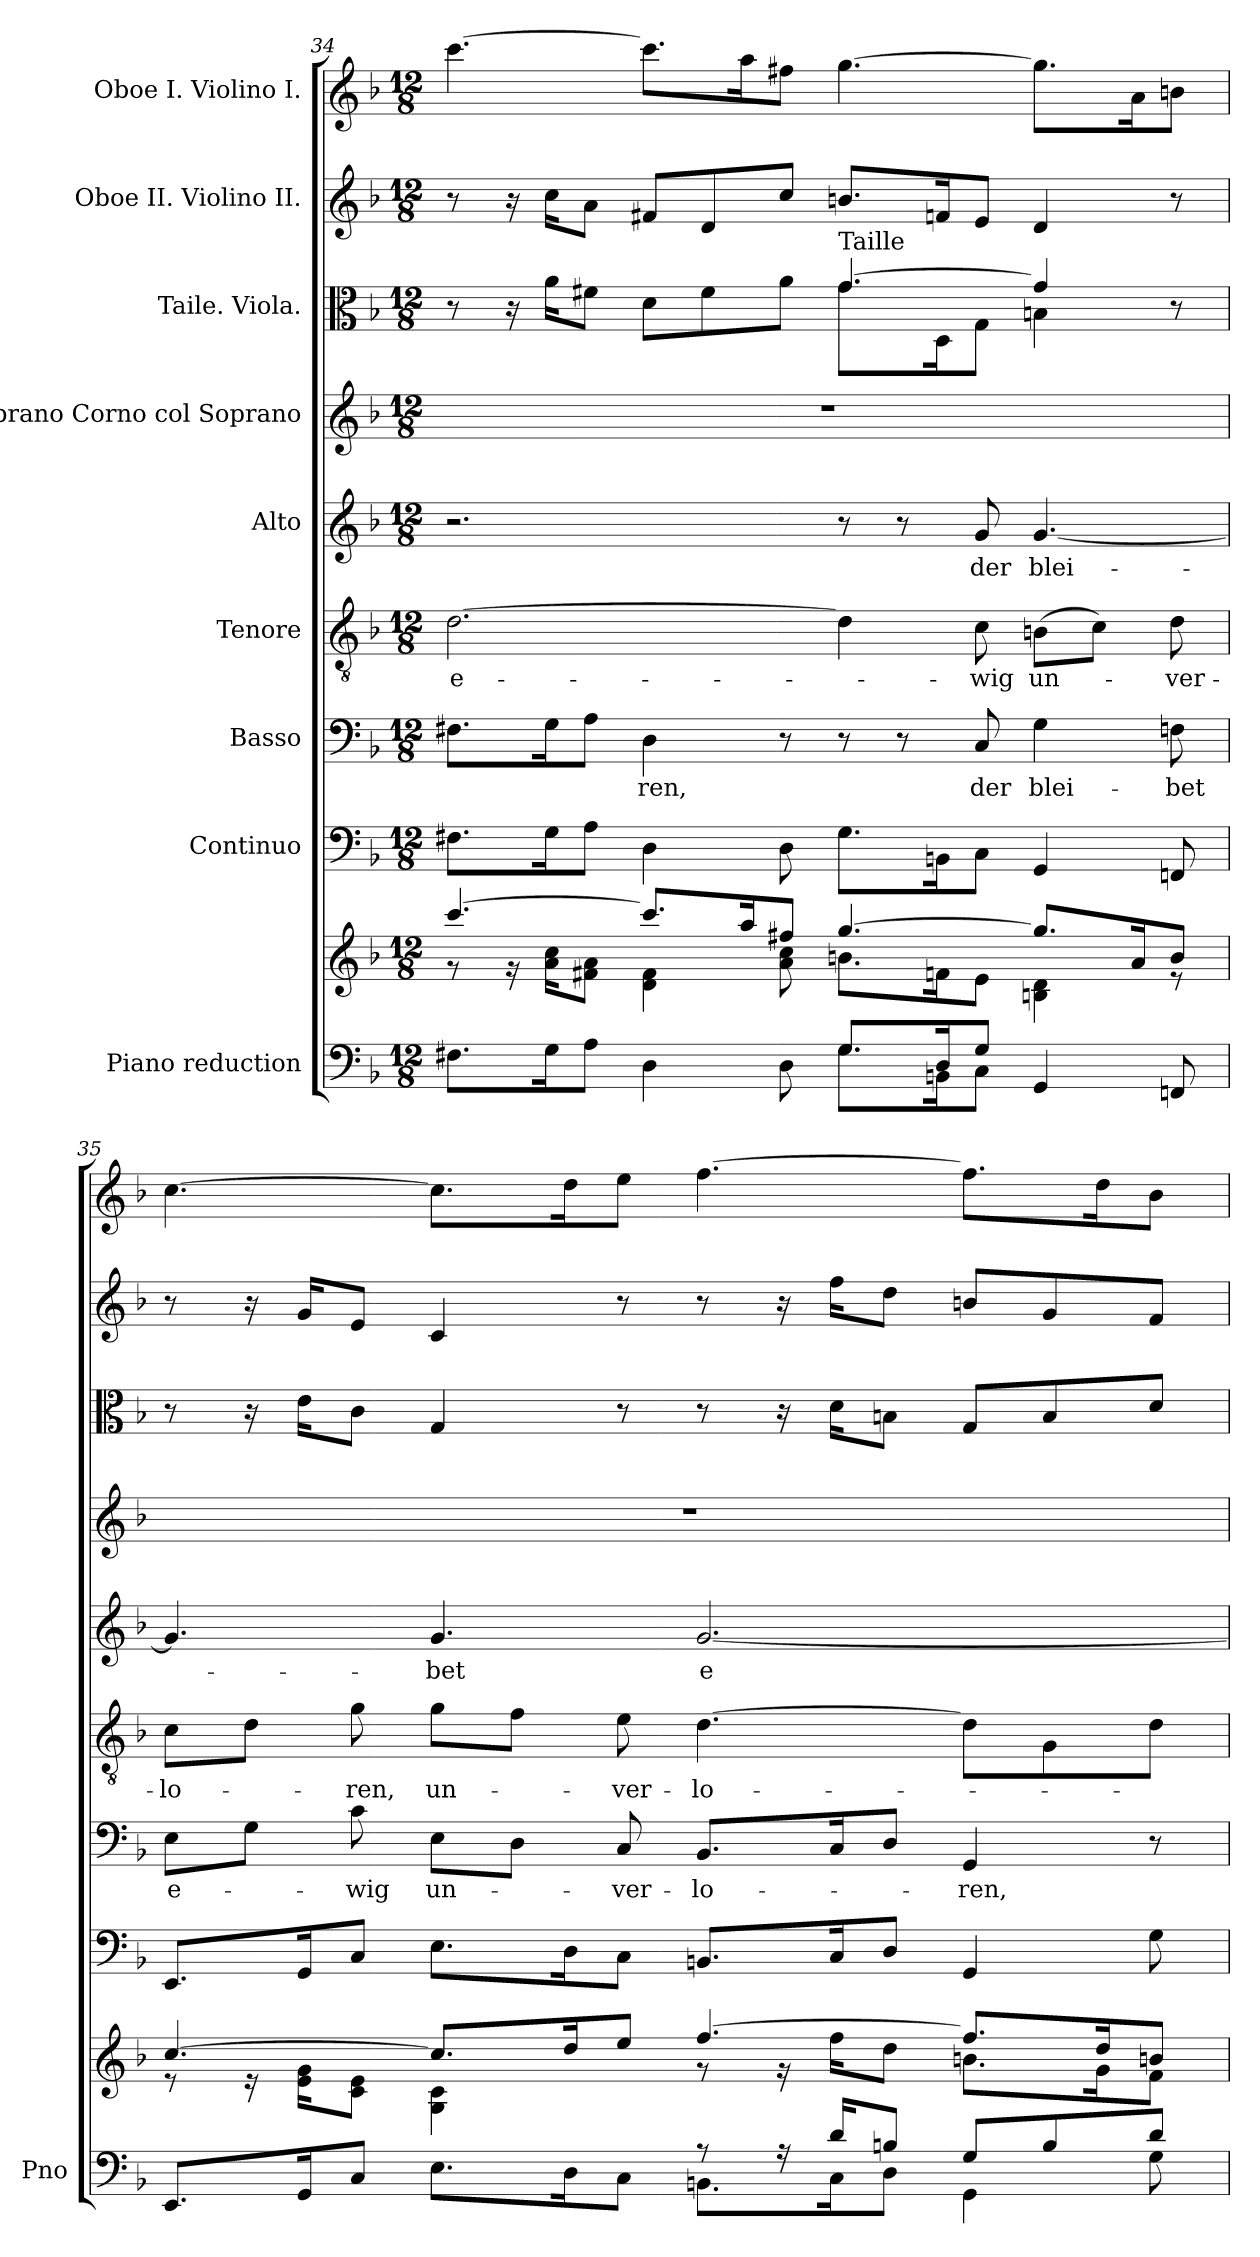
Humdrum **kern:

**kern	**kern	**kern	**kern	**text	**kern	**text	**kern	**text	**kern	**kern	**kern	**kern
*part9	*part9	*part8	*part7	*part7	*part6	*part6	*part5	*part5	*part4	*part3	*part2	*part1
*staff10	*staff9	*staff8	*staff7	*staff7	*staff6	*staff6	*staff5	*staff5	*staff4	*staff3	*staff2	*staff1
*I"Piano reduction	*	*I"Continuo	*I"Basso	*	*I"Tenore	*	*I"Alto	*	*I"Soprano Corno col Soprano	*I"Taile. Viola.	*I"Oboe II. Violino II.	*I"Oboe I. Violino I.
*I'Pno	*	*	*	*	*	*	*	*	*	*	*	*
!!LO:PB:g=z
*clefF4	*clefG2	*clefF4	*clefF4	*	*clefGv2	*	*clefG2	*	*clefG2	*clefC3	*clefG2	*clefG2
*k[b-]	*k[b-]	*k[b-]	*k[b-]	*	*k[b-]	*	*k[b-]	*	*k[b-]	*k[b-]	*k[b-]	*k[b-]
*M12/8	*M12/8	*M12/8	*M12/8	*	*M12/8	*	*M12/8	*	*M12/8	*M12/8	*M12/8	*M12/8
=34	=34	=34	=34	=34	=34	=34	=34	=34	=34	=34	=34	=34
*^	*^	*	*	*	*	*	*	*	*	*	*	*
!	!	!	!	!	!	!	!	!LO:LY:b	!	!	!	!	!	!
*	*	*	*	*	*	*	*	*	*	*	*	*^	*	*
2.ryy	8.F#X\L	[4.ccc/	8r	8.F#X\L	8.F#X\L	.	[2.d\	e-	2.r	.	1.r	8r	8ryy	8r	[4.ccc\
.	.	.	16r	.	.	.	.	.	.	.	.	16r	16ryy	16r	.
.	16G\K	.	16a\ 16cc\KL	16G\K	16G\K	.	.	.	.	.	.	16a\KL	8.ryy	16cc\KL	.
.	8A\J	.	8f#X\ 8a\J	8A\J	8A\J	.	.	.	.	.	.	8f#X\J	.	8a\J	.
!	!	!	!	!	!	!LO:LY:b	!	!	!	!	!	!	!	!	!
.	4D\	8.ccc/L]	4d\ 4f#\	4D\	4D\	ren,	.	.	.	.	.	8d\L	4.ryy	8f#X/L	8.ccc\L]
.	.	.	.	.	.	.	.	.	.	.	.	8f#\	.	8d/	.
.	.	16aa/K	.	.	.	.	.	.	.	.	.	.	.	.	16aa\K
.	8D\	8ff#X/J	8a\ 8cc\	8D\	8r	.	.	.	.	.	.	8a\J	.	8cc/J	8ff#X\J
!	!	!	!	!	!	!	!	!	!	!	!	!LO:TX:a:t=Taille	!	!	!
8.G/L	8.G\L	[4.gg/	8.bn\L	8.G\L	8r	.	4d\]	.	8r	.	.	[4.g!/	8.g\L	8.bn/L	[4.gg\
.	.	.	.	.	8r	.	.	.	8r	.	.	.	.	.	.
16D/K	16BBn\K	.	16fn\K	16BBn\K	.	.	.	.	.	.	.	.	16D\K	16fn/K	.
!	!	!	!	!	!	!LO:LY:b	!	!LO:LY:b	!	!LO:LY:b	!	!	!	!	!
8G/J	8C\J	.	8e\J	8C\J	8C/	der	8c\	-wig	8g/	der	.	.	8G\J	8e/J	.
!	!	!	!	!	!	!LO:LY:b	!	!LO:LY:b	!	!LO:LY:b	!	!	!	!	!
4GG/	4.ryy	8.gg/L]	4Bn\ 4d\	4GG/	4G\	blei-	(>8Bn\L	un-	[4.g/	blei-	.	4g!/]	4Bn\	4d/	8.gg\L]
.	.	.	.	.	.	.	8c\J)	.	.	.	.	.	.	.	.
.	.	16a/K	.	.	.	.	.	.	.	.	.	.	.	.	16a\K
!	!	!	!	!	!	!LO:LY:b	!	!LO:LY:b	!	!	!	!	!	!	!
8FFn/	.	8b/J	8re	8FFn/	8Fn\	-bet	8d\	-ver-	.	.	.	8r	8ryy	8r	8bn\J
=35	=35	=35	=35	=35	=35	=35	=35	=35	=35	=35	=35	=35	=35	=35	=35
!	!	!	!	!	!	!LO:LY:b	!	!LO:LY:b	!	!	!	!	!	!	!
*	*	*	*	*	*	*	*	*	*	*	*	*v	*v	*	*
2.ryy	8.EE/L	[4.cc/	8re	8.EE/L	8E\L	e-	8c\L	-lo-	4.g/]	.	1.r	8r	8r	[4.cc\
.	.	.	16re	.	8G\J	.	8d\J	.	.	.	.	16r	16r	.
.	16GG/K	.	16e\ 16g\KL	16GG/K	.	.	.	.	.	.	.	16e\KL	16g/KL	.
!	!	!	!	!	!	!LO:LY:b	!	!LO:LY:b	!	!	!	!	!	!
.	8C/J	.	8c\ 8e\J	8C/J	8c\	-wig	8g\	-ren,	.	.	.	8c\J	8e/J	.
!	!	!	!	!	!	!LO:LY:b	!	!LO:LY:b	!	!LO:LY:b	!	!	!	!
.	8.E\L	8.cc/L]	4G\ 4c\	8.E\L	8E\L	un-	8g\L	un-	4.g/	-bet	.	4G/	4c/	8.cc\L]
.	.	.	.	.	8D\J	.	8f\J	.	.	.	.	.	.	.
.	16D\K	16dd/K	.	16D\K	.	.	.	.	.	.	.	.	.	16dd\K
!	!	!	!	!	!	!LO:LY:b	!	!LO:LY:b	!	!	!	!	!	!
.	8C\J	8ee/J	8ryy	8C\J	8C/	-ver-	8e\	-ver-	.	.	.	8r	8r	8ee\J
!	!	!	!	!	!	!LO:LY:b	!	!LO:LY:b	!	!LO:LY:b	!	!	!	!
8rA	8.BBn\L	[4.ff/	8r	8.BBn/L	8.BB-/L	-lo-	[4.d\	-lo-	[2.g/	e-	.	8r	8r	[4.ff\
16rA	.	.	16r	.	.	.	.	.	.	.	.	16r	16r	.
16d/KL	16C\K	.	16ff\KL	16C/K	16C/K	.	.	.	.	.	.	16d\KL	16ff\KL	.
8Bn/J	8D\J	.	8dd\J	8D/J	8D/J	.	.	.	.	.	.	8Bn\J	8dd\J	.
!	!	!	!	!	!	!LO:LY:b	!	!	!	!	!	!	!	!
8G/L	4GG\	8.ff/L]	8.bn\L	4GG/	4GG/	-ren,	8d\L]	.	.	.	.	8G/L	8bn/L	8.ff\L]
8B/	.	.	.	.	.	.	8G\	.	.	.	.	8B/	8g/	.
.	.	16dd/K	16g\K	.	.	.	.	.	.	.	.	.	.	16dd\K
8d/J	8G\	8bn/J	8f\J	8G\	8r	.	8d\J	.	.	.	.	8d/J	8f/J	8b-\J
*v	*v	*	*	*	*	*	*	*	*	*	*	*	*	*
*	*v	*v	*	*	*	*	*	*	*	*	*	*	*
=	=	=	=	=	=	=	=	=	=	=	=	=
*-	*-	*-	*-	*-	*-	*-	*-	*-	*-	*-	*-	*-
